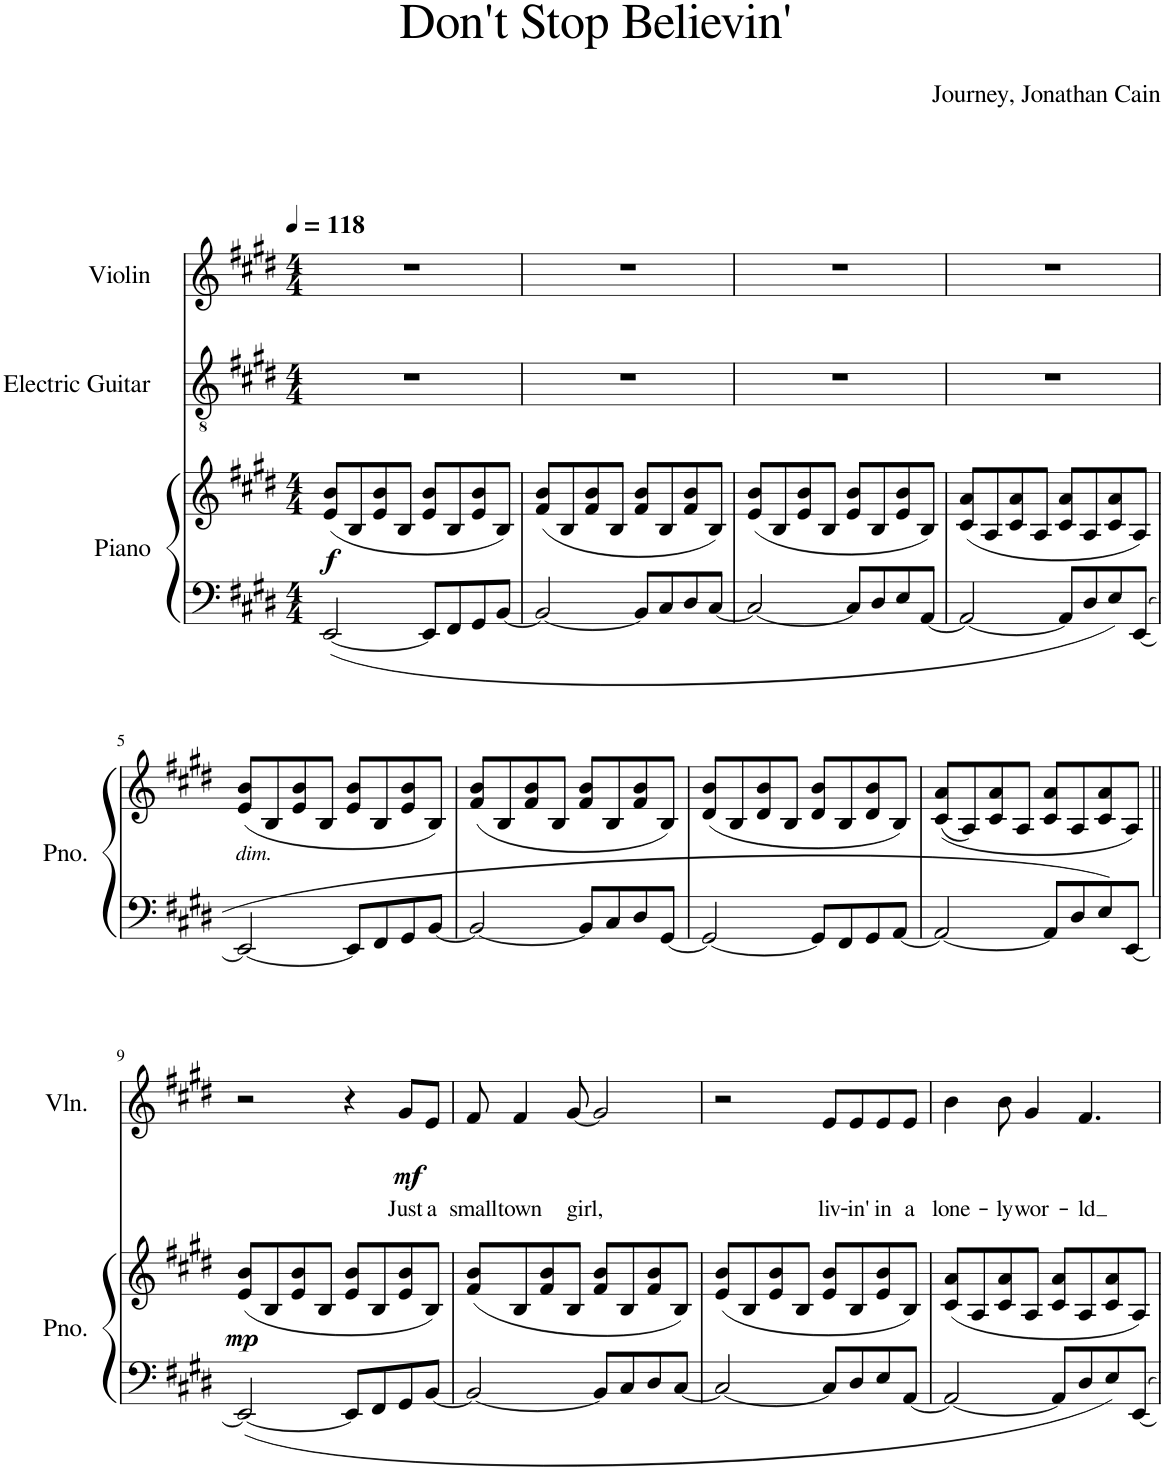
**kern	**kern	**dynam	**kern	**kern	**text	**dynam
*part3	*part3	*part3	*part2	*part1	*part1	*part1
*staff4	*staff3	*staff3/4	*staff2	*staff1	*staff1	*staff1
*I"Piano	*	*	*I"Electric Guitar	*I"Violin	*	*
*I'Pno.	*	*	*I'El. Guit.	*I'Vln.	*	*
*clefF4	*clefG2	*	*clefGv2	*clefG2	*	*
*k[f#c#g#d#]	*k[f#c#g#d#]	*	*k[f#c#g#d#]	*k[f#c#g#d#]	*	*
*M4/4	*M4/4	*	*M4/4	*M4/4	*	*
=1	=1	=1	=1	=1	=1	=1
!	!	!LO:DY:b	!	!	!	!
[2EE/	(8e/ 8b/L	f	1r	1r	.	.
.	8B/	.	.	.	.	.
.	8e/ 8b/	.	.	.	.	.
.	8B/J	.	.	.	.	.
8EE/L]	8e/ 8b/L	.	.	.	.	.
8FF#/	8B/	.	.	.	.	.
8GG#/	8e/ 8b/	.	.	.	.	.
[8BB/J	8B/J)	.	.	.	.	.
=2	=2	=2	=2	=2	=2	=2
2BB/_	(8f#/ 8b/L	.	1r	1r	.	.
.	8B/	.	.	.	.	.
.	8f#/ 8b/	.	.	.	.	.
.	8B/J	.	.	.	.	.
8BB/L]	8f#/ 8b/L	.	.	.	.	.
8C#/	8B/	.	.	.	.	.
8D#/	8f#/ 8b/	.	.	.	.	.
[8C#/J	8B/J)	.	.	.	.	.
=3	=3	=3	=3	=3	=3	=3
2C#/_	(8e/ 8b/L	.	1r	1r	.	.
.	8B/	.	.	.	.	.
.	8e/ 8b/	.	.	.	.	.
.	8B/J	.	.	.	.	.
8C#/L]	8e/ 8b/L	.	.	.	.	.
8D#/	8B/	.	.	.	.	.
8E/	8e/ 8b/	.	.	.	.	.
[8AA/J	8B/J)	.	.	.	.	.
=4	=4	=4	=4	=4	=4	=4
2AA/_	(8c#/ 8a/L	.	1r	1r	.	.
.	8A/	.	.	.	.	.
.	8c#/ 8a/	.	.	.	.	.
.	8A/J	.	.	.	.	.
8AA/L]	8c#/ 8a/L	.	.	.	.	.
8D#/	8A/	.	.	.	.	.
8E/	8c#/ 8a/	.	.	.	.	.
[8EE/J	8A/J)	.	.	.	.	.
!!LO:LB:g=z
=5	=5	=5	=5	=5	=5	=5
2EE/_	(8e/ 8b/L	.	1r	1r	.	.
.	8B/	.	.	.	.	.
.	8e/ 8b/	.	.	.	.	.
.	8B/J	.	.	.	.	.
8EE/L]	8e/ 8b/L	.	.	.	.	.
8FF#/	8B/	.	.	.	.	.
8GG#/	8e/ 8b/	.	.	.	.	.
[8BB/J	8B/J)	.	.	.	.	.
=6	=6	=6	=6	=6	=6	=6
2BB/_	(8f#/ 8b/L	.	1r	1r	.	.
.	8B/	.	.	.	.	.
.	8f#/ 8b/	.	.	.	.	.
.	8B/J	.	.	.	.	.
8BB/L]	8f#/ 8b/L	.	.	.	.	.
8C#/	8B/	.	.	.	.	.
8D#/	8f#/ 8b/	.	.	.	.	.
[8GG#/J	8B/J)	.	.	.	.	.
=7	=7	=7	=7	=7	=7	=7
2GG#/_	(8d#/ 8b/L	.	1r	1r	.	.
.	8B/	.	.	.	.	.
.	8d#/ 8b/	.	.	.	.	.
.	8B/J	.	.	.	.	.
8GG#/L]	8d#/ 8b/L	.	.	.	.	.
8FF#/	8B/	.	.	.	.	.
8GG#/	8d#/ 8b/	.	.	.	.	.
[8AA/J	8B/J)	.	.	.	.	.
=8	=8	=8	=8	=8	=8	=8
2AA/_	((8c#/ 8a/L	.	1r	1r	.	.
.	8A/)	.	.	.	.	.
.	8c#/ 8a/	.	.	.	.	.
.	8A/J	.	.	.	.	.
8AA/L]	8c#/ 8a/L	.	.	.	.	.
8D#/	8A/	.	.	.	.	.
8E/	8c#/ 8a/	.	.	.	.	.
[8EE/J	8A/J)	.	.	.	.	.
!!LO:LB:g=z
=9	=9	=9	=9	=9	=9	=9
!	!	!LO:DY:b	!	!	!	!
2EE/_	(8e/ 8b/L	mp	1r	2r	.	.
.	8B/	.	.	.	.	.
.	8e/ 8b/	.	.	.	.	.
.	8B/J	.	.	.	.	.
8EE/L]	8e/ 8b/L	.	.	4r	.	.
8FF#/	8B/	.	.	.	.	.
!	!	!	!	!	!LO:LY:b	!LO:DY:b
8GG#/	8e/ 8b/	.	.	8g#/L	Just	mf
!	!	!	!	!	!LO:LY:b	!
[8BB/J	8B/J)	.	.	8e/J	a	.
=10	=10	=10	=10	=10	=10	=10
!	!	!	!	!	!LO:LY:b	!
2BB/_	(8f#/ 8b/L	.	1r	8f#/	small	.
!	!	!	!	!	!LO:LY:b	!
.	8B/	.	.	4f#/	town	.
.	8f#/ 8b/	.	.	.	.	.
!	!	!	!	!	!LO:LY:b	!
.	8B/J	.	.	[8g#/	girl,	.
8BB/L]	8f#/ 8b/L	.	.	2g#/]	.	.
8C#/	8B/	.	.	.	.	.
8D#/	8f#/ 8b/	.	.	.	.	.
[8C#/J	8B/J)	.	.	.	.	.
=11	=11	=11	=11	=11	=11	=11
2C#/_	(8e/ 8b/L	.	1r	2r	.	.
.	8B/	.	.	.	.	.
.	8e/ 8b/	.	.	.	.	.
.	8B/J	.	.	.	.	.
!	!	!	!	!	!LO:LY:b	!
8C#/L]	8e/ 8b/L	.	.	8e/L	liv-	.
!	!	!	!	!	!LO:LY:b	!
8D#/	8B/	.	.	8e/	-in'	.
!	!	!	!	!	!LO:LY:b	!
8E/	8e/ 8b/	.	.	8e/	in	.
!	!	!	!	!	!LO:LY:b	!
[8AA/J	8B/J)	.	.	8e/J	a	.
=12	=12	=12	=12	=12	=12	=12
!	!	!	!	!	!LO:LY:b	!
2AA/_	(8c#/ 8a/L	.	1r	4b\	lone-	.
.	8A/	.	.	.	.	.
!	!	!	!	!	!LO:LY:b	!
.	8c#/ 8a/	.	.	8b\	-ly	.
!	!	!	!	!	!LO:LY:b	!
.	8A/J	.	.	4g#/	wor-	.
8AA/L]	8c#/ 8a/L	.	.	.	.	.
!	!	!	!	!	!LO:LY:b	!
8D#/	8A/	.	.	4.f#/	-ld	.
8E/	8c#/ 8a/	.	.	.	.	.
[8EE/J	8A/J)	.	.	.	.	.
=	=	=	=	=	=	=
*-	*-	*-	*-	*-	*-	*-
